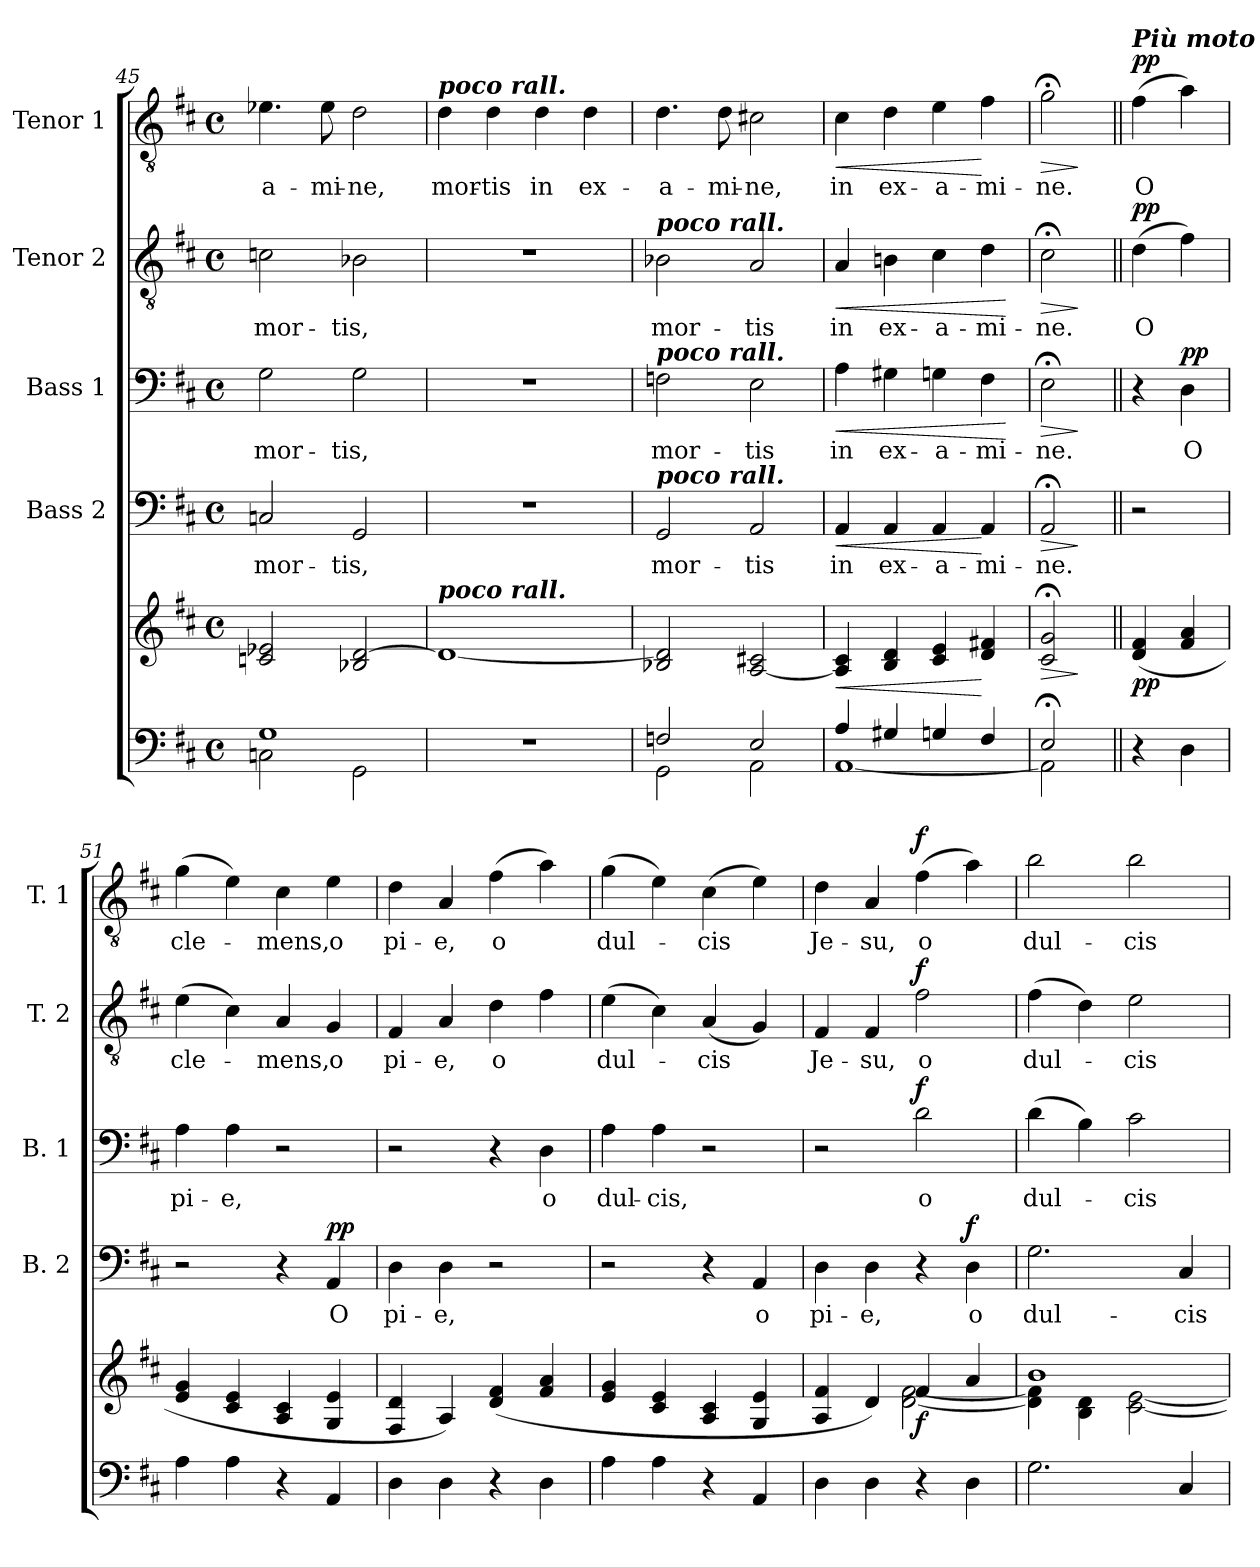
**kern	**kern	**dynam	**kern	**text	**dynam	**kern	**text	**dynam	**kern	**text	**dynam	**kern	**text	**dynam
*part5	*part5	*part5	*part4	*part4	*part4	*part3	*part3	*part3	*part2	*part2	*part2	*part1	*part1	*part1
*staff6	*staff5	*staff5/6	*staff4	*staff4	*staff4	*staff3	*staff3	*staff3	*staff2	*staff2	*staff2	*staff1	*staff1	*staff1
*	*	*	*I"Bass 2	*	*	*I"Bass 1	*	*	*I"Tenor 2	*	*	*I"Tenor 1	*	*
*	*	*	*I'B. 2	*	*	*I'B. 1	*	*	*I'T. 2	*	*	*I'T. 1	*	*
*clefF4	*clefG2	*	*clefF4	*	*	*clefF4	*	*	*clefGv2	*	*	*clefGv2	*	*
*k[f#c#]	*k[f#c#]	*	*k[f#c#]	*	*	*k[f#c#]	*	*	*k[f#c#]	*	*	*k[f#c#]	*	*
*D:	*D:	*	*D:	*	*	*D:	*	*	*D:	*	*	*D:	*	*
*M4/4	*M4/4	*	*M4/4	*	*	*M4/4	*	*	*M4/4	*	*	*M4/4	*	*
*met(c)	*met(c)	*	*met(c)	*	*	*met(c)	*	*	*met(c)	*	*	*met(c)	*	*
=45	=45	=45	=45	=45	=45	=45	=45	=45	=45	=45	=45	=45	=45	=45
*^	*	*	*	*	*	*	*	*	*	*	*	*	*	*
!	!	!	!	!	!LO:LY:b	!	!	!LO:LY:b	!	!	!LO:LY:b	!	!	!LO:LY:b	!
1G	2Cn\	2cn/ 2e-X/	.	2Cn/	mor-	.	2G\	mor-	.	2cn\	mor-	.	4.e-X\	-a-	.
!	!	!	!	!	!	!	!	!	!	!	!	!	!	!LO:LY:b	!
.	.	.	.	.	.	.	.	.	.	.	.	.	8e-\	-mi-	.
!	!	!	!	!	!LO:LY:b	!	!	!LO:LY:b	!	!	!LO:LY:b	!	!	!LO:LY:b	!
.	2GG\	2B-X/ [>2d/	.	2GG/	-tis,	.	2G\	-tis,	.	2B-X\	-tis,	.	2d\	-ne,	.
=46	=46	=46	=46	=46	=46	=46	=46	=46	=46	=46	=46	=46	=46	=46	=46
!	!	!	!	!	!	!	!	!	!	!	!	!	!LO:TX:a:Bi:t=poco rall.	!	!
!	!	!LO:TX:a:Bi:t=poco rall.	!	!	!	!	!	!	!	!	!	!	!	!	!
!	!	!	!	!	!	!	!	!	!	!	!	!	!	!LO:LY:b	!
*v	*v	*	*	*	*	*	*	*	*	*	*	*	*	*	*
1r	1d_	.	1r	.	.	1r	.	.	1r	.	.	4d\	mor-	.
!	!	!	!	!	!	!	!	!	!	!	!	!	!LO:LY:b	!
.	.	.	.	.	.	.	.	.	.	.	.	4d\	-tis	.
!	!	!	!	!	!	!	!	!	!	!	!	!	!LO:LY:b	!
.	.	.	.	.	.	.	.	.	.	.	.	4d\	in	.
!	!	!	!	!	!	!	!	!	!	!	!	!	!LO:LY:b	!
.	.	.	.	.	.	.	.	.	.	.	.	4d\	ex-	.
=47	=47	=47	=47	=47	=47	=47	=47	=47	=47	=47	=47	=47	=47	=47
*^	*	*	*	*	*	*	*	*	*	*	*	*	*	*
!	!	!	!	!	!	!	!	!	!	!LO:TX:a:Bi:t=poco rall.	!	!	!	!	!
!	!	!	!	!	!	!	!LO:TX:a:Bi:t=poco rall.	!	!	!	!	!	!	!	!
!	!	!	!	!LO:TX:a:Bi:t=poco rall.	!	!	!	!	!	!	!	!	!	!	!
!	!	!	!	!	!LO:LY:b	!	!	!LO:LY:b	!	!	!LO:LY:b	!	!	!LO:LY:b	!
2Fn/	2GG\	2B-X/ 2d/]	.	2GG/	mor-	.	2Fn\	mor-	.	2B-X\	mor-	.	4.d\	-a-	.
!	!	!	!	!	!	!	!	!	!	!	!	!	!	!LO:LY:b	!
.	.	.	.	.	.	.	.	.	.	.	.	.	8d\	-mi-	.
!	!	!	!	!	!LO:LY:b	!	!	!LO:LY:b	!	!	!LO:LY:b	!	!	!LO:LY:b	!
2E/	2AA\	[2A/ 2c#X/	.	2AA/	-tis	.	2E\	-tis	.	2A/	-tis	.	2c#X\	-ne,	.
=48	=48	=48	=48	=48	=48	=48	=48	=48	=48	=48	=48	=48	=48	=48	=48
!	!	!	!LO:HP:b	!	!LO:LY:b	!LO:HP:b	!	!LO:LY:b	!LO:HP:b	!	!LO:LY:b	!LO:HP:b	!	!LO:LY:b	!LO:HP:b
4A/	[<1AA	4A/] 4c#/	<	4AA/	in	<	4A\	in	<	4A/	in	<	4c#\	in	<
!	!	!	!	!	!LO:LY:b	!	!	!LO:LY:b	!	!	!LO:LY:b	!	!	!LO:LY:b	!
4G#X/	.	4B/ 4d/	.	4AA/	ex-	.	4G#X\	ex-	.	4Bn\	ex-	.	4d\	ex-	.
!	!	!	!	!	!LO:LY:b	!	!	!LO:LY:b	!	!	!LO:LY:b	!	!	!LO:LY:b	!
4Gn/	.	4c#/ 4e/	.	4AA/	-a-	.	4Gn\	-a-	.	4c#\	-a-	.	4e\	-a-	.
!	!	!	!	!	!LO:LY:b	!	!	!LO:LY:b	!	!	!LO:LY:b	!	!	!LO:LY:b	!
4F#/	.	4d/ 4f#X/	[	4AA/	-mi-	[	4F#\	-mi-	.	4d\	-mi-	.	4f#\	-mi-	[
*v	*v	*	*	*	*	*	*	*	*	*	*	*	*	*	*
.	.	.	.	.	.	.	.	[	.	.	[	.	.	.
=49	=49	=49	=49	=49	=49	=49	=49	=49	=49	=49	=49	=49	=49	=49
*^	*	*	*	*	*	*	*	*	*	*	*	*	*	*
!	!	!	!LO:HP:b	!	!LO:LY:b	!LO:HP:b	!	!LO:LY:b	!LO:HP:b	!	!LO:LY:b	!LO:HP:b	!	!LO:LY:b	!LO:HP:b
2E;</	2AA\]	2c#/;< 2g/;<	>	2AA;</	-ne.	>	2E;<\	-ne.	>	2c#;<\	-ne.	>	2g;<\	-ne.	>
*v	*v	*	*	*	*	*	*	*	*	*	*	*	*	*	*
.	.	]	.	.	]	.	.	]	.	.	]	.	.	]
!!LO:PB:g=z
=50||	=50||	=50||	=50||	=50||	=50||	=50||	=50||	=50||	=50||	=50||	=50||	=50||	=50||	=50||
!	!	!	!	!	!	!	!	!	!	!	!	!LO:TX:a:Bi:t=Più moto	!	!
!	!	!LO:DY:b	!	!	!	!	!	!	!	!LO:LY:b	!LO:DY:a	!	!LO:LY:b	!LO:DY:a
4r	(4d/ 4f#/	pp	2r	.	.	4r	.	.	(>4d\	O	pp	(>4f#\	O	pp
!	!	!	!	!	!	!	!LO:LY:b	!LO:DY:a	!	!	!	!	!	!
4D\	4f#/ 4a/	.	.	.	.	4D\	O	pp	4f#\)	.	.	4a\)	.	.
=51	=51	=51	=51	=51	=51	=51	=51	=51	=51	=51	=51	=51	=51	=51
!	!	!	!	!	!	!	!LO:LY:b	!	!	!LO:LY:b	!	!	!LO:LY:b	!
4A\	4e/ 4g/	.	2r	.	.	4A\	pi-	.	(>4e\	cle-	.	(>4g\	cle-	.
!	!	!	!	!	!	!	!LO:LY:b	!	!	!	!	!	!	!
4A\	4c#/ 4e/	.	.	.	.	4A\	-e,	.	4c#\)	.	.	4e\)	.	.
!	!	!	!	!	!	!	!	!	!	!LO:LY:b	!	!	!LO:LY:b	!
4r	4A/ 4c#/	.	4r	.	.	2r	.	.	4A/	-mens,	.	4c#\	-mens,	.
!	!	!	!	!LO:LY:b	!LO:DY:a	!	!	!	!	!LO:LY:b	!	!	!LO:LY:b	!
4AA/	4G/ 4e/	.	4AA/	O	pp	.	.	.	4G/	o	.	4e\	o	.
=52	=52	=52	=52	=52	=52	=52	=52	=52	=52	=52	=52	=52	=52	=52
!	!	!	!	!LO:LY:b	!	!	!	!	!	!LO:LY:b	!	!	!LO:LY:b	!
4D\	4F#/ 4d/	.	4D\	pi-	.	2r	.	.	4F#/	pi-	.	4d\	pi-	.
!	!	!	!	!LO:LY:b	!	!	!	!	!	!LO:LY:b	!	!	!LO:LY:b	!
4D\	4A/)	.	4D\	-e,	.	.	.	.	4A/	-e,	.	4A/	-e,	.
!	!	!	!	!	!	!	!	!	!	!LO:LY:b	!	!	!LO:LY:b	!
4r	(4d/ 4f#/	.	2r	.	.	4r	.	.	4d\	o	.	(>4f#\	o	.
!	!	!	!	!	!	!	!LO:LY:b	!	!	!	!	!	!	!
4D\	4f#/ 4a/	.	.	.	.	4D\	o	.	4f#\	.	.	4a\)	.	.
=53	=53	=53	=53	=53	=53	=53	=53	=53	=53	=53	=53	=53	=53	=53
!	!	!	!	!	!	!	!LO:LY:b	!	!	!LO:LY:b	!	!	!LO:LY:b	!
4A\	4e/ 4g/	.	2r	.	.	4A\	dul-	.	(>4e\	dul-	.	(>4g\	dul-	.
!	!	!	!	!	!	!	!LO:LY:b	!	!	!	!	!	!	!
4A\	4c#/ 4e/	.	.	.	.	4A\	-cis,	.	4c#\)	.	.	4e\)	.	.
!	!	!	!	!	!	!	!	!	!	!LO:LY:b	!	!	!LO:LY:b	!
4r	4A/ 4c#/	.	4r	.	.	2r	.	.	(<4A/	-cis	.	(>4c#\	-cis	.
!	!	!	!	!LO:LY:b	!	!	!	!	!	!	!	!	!	!
4AA/	4G/ 4e/	.	4AA/	o	.	.	.	.	4G/)	.	.	4e\)	.	.
=54	=54	=54	=54	=54	=54	=54	=54	=54	=54	=54	=54	=54	=54	=54
*	*^	*	*	*	*	*	*	*	*	*	*	*	*	*
!	!	!	!	!	!LO:LY:b	!	!	!	!	!	!LO:LY:b	!	!	!LO:LY:b	!
4D\	4A/ 4f#/	2ryy	.	4D\	pi-	.	2r	.	.	4F#/	Je-	.	4d\	Je-	.
!	!	!	!	!	!LO:LY:b	!	!	!	!	!	!LO:LY:b	!	!	!LO:LY:b	!
4D\	4d/)	.	.	4D\	-e,	.	.	.	.	4F#/	-su,	.	4A/	-su,	.
!	!	!	!LO:DY:b	!	!	!	!	!LO:LY:b	!LO:DY:a	!	!LO:LY:b	!LO:DY:a	!	!LO:LY:b	!LO:DY:a
4r	4f#/	[<2d\ [<2f#\	f	4r	.	.	2d\	o	f	2f#\	o	f	(>4f#\	o	f
!	!	!	!	!	!LO:LY:b	!LO:DY:a	!	!	!	!	!	!	!	!	!
4D\	4a/	.	.	4D\	o	f	.	.	.	.	.	.	4a\)	.	.
=55	=55	=55	=55	=55	=55	=55	=55	=55	=55	=55	=55	=55	=55	=55	=55
!	!	!	!	!	!LO:LY:b	!	!	!LO:LY:b	!	!	!LO:LY:b	!	!	!LO:LY:b	!
2.G\	1b	4d\] 4f#\]	.	2.G\	dul-	.	(>4d\	dul-	.	(>4f#\	dul-	.	2b\	dul-	.
.	.	4B\ 4d\	.	.	.	.	4B\)	.	.	4d\)	.	.	.	.	.
!	!	!	!	!	!	!	!	!LO:LY:b	!	!	!LO:LY:b	!	!	!LO:LY:b	!
.	.	[<2c#\ [<2e\	.	.	.	.	2c#\	-cis	.	2e\	-cis	.	2b\	-cis	.
!	!	!	!	!	!LO:LY:b	!	!	!	!	!	!	!	!	!	!
4C#/	.	.	.	4C#/	-cis	.	.	.	.	.	.	.	.	.	.
*	*v	*v	*	*	*	*	*	*	*	*	*	*	*	*	*
=	=	=	=	=	=	=	=	=	=	=	=	=	=	=
*-	*-	*-	*-	*-	*-	*-	*-	*-	*-	*-	*-	*-	*-	*-
